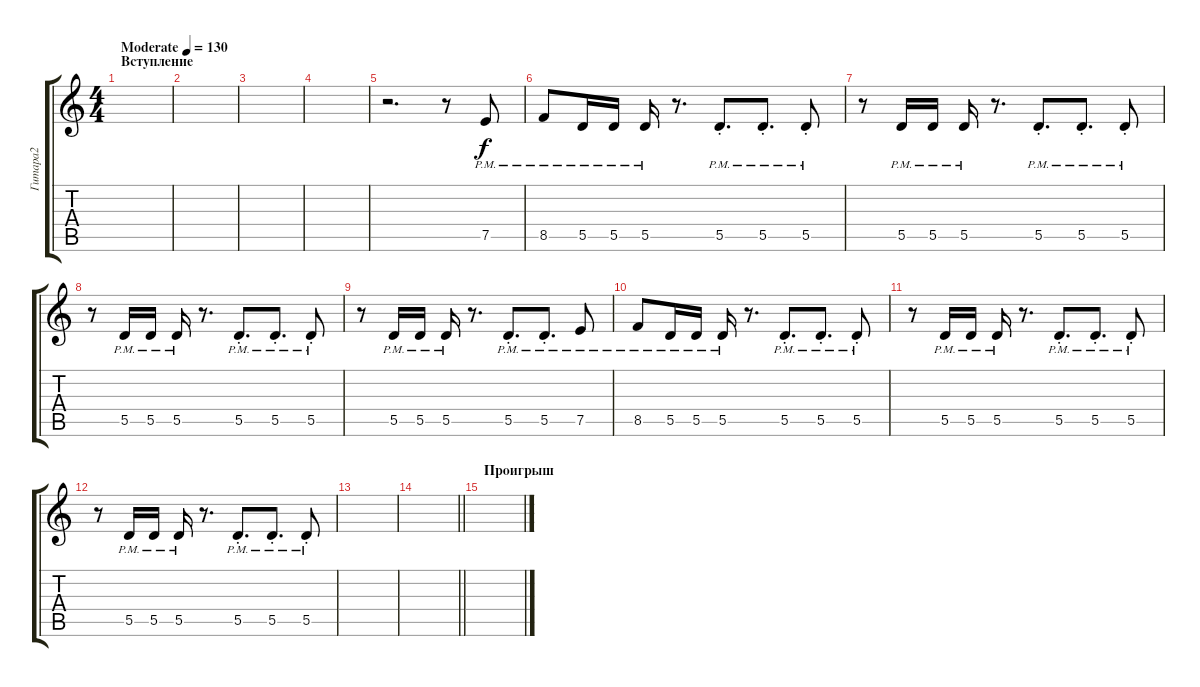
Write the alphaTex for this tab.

\track ("Гитара2" "Гитара2") {instrument distortionguitar}
\staff {score tabs}
\tuning (E4 B3 G3 D3 A2 E2) {hide}
\ts (4 4)
\section ("" "Вступление")
\tempo (130 "Moderate")
\clef g2
\ks c
|
|
|
|
r.2{d} r.8 7.5{pm}.8 |
8.5{pm}.8 5.5{pm}.16 5.5{pm}.16 5.5{pm}.16 r.8{d} 5.5{pm st}.8{d} 5.5{pm st}.8{d} 5.5{pm st}.8 |
r.8 5.5{pm}.16 5.5{pm}.16 5.5{pm}.16 r.8{d} 5.5{pm st}.8{d} 5.5{pm st}.8{d} 5.5{pm st}.8 |
r.8 5.5{pm}.16 5.5{pm}.16 5.5{pm}.16 r.8{d} 5.5{pm st}.8{d} 5.5{pm st}.8{d} 5.5{pm st}.8 |
r.8 5.5{pm}.16 5.5{pm}.16 5.5{pm}.16 r.8{d} 5.5{pm st}.8{d} 5.5{pm st}.8{d} 7.5{pm}.8 |
8.5{pm}.8 5.5{pm}.16 5.5{pm}.16 5.5{pm}.16 r.8{d} 5.5{pm st}.8{d} 5.5{pm st}.8{d} 5.5{pm st}.8 |
r.8 5.5{pm}.16 5.5{pm}.16 5.5{pm}.16 r.8{d} 5.5{pm st}.8{d} 5.5{pm st}.8{d} 5.5{pm st}.8 |
r.8 5.5{pm}.16 5.5{pm}.16 5.5{pm}.16 r.8{d} 5.5{pm st}.8{d} 5.5{pm st}.8{d} 5.5{pm st}.8 |
|
\barLineRight lightlight
|
\section ("" "Проигрыш")
